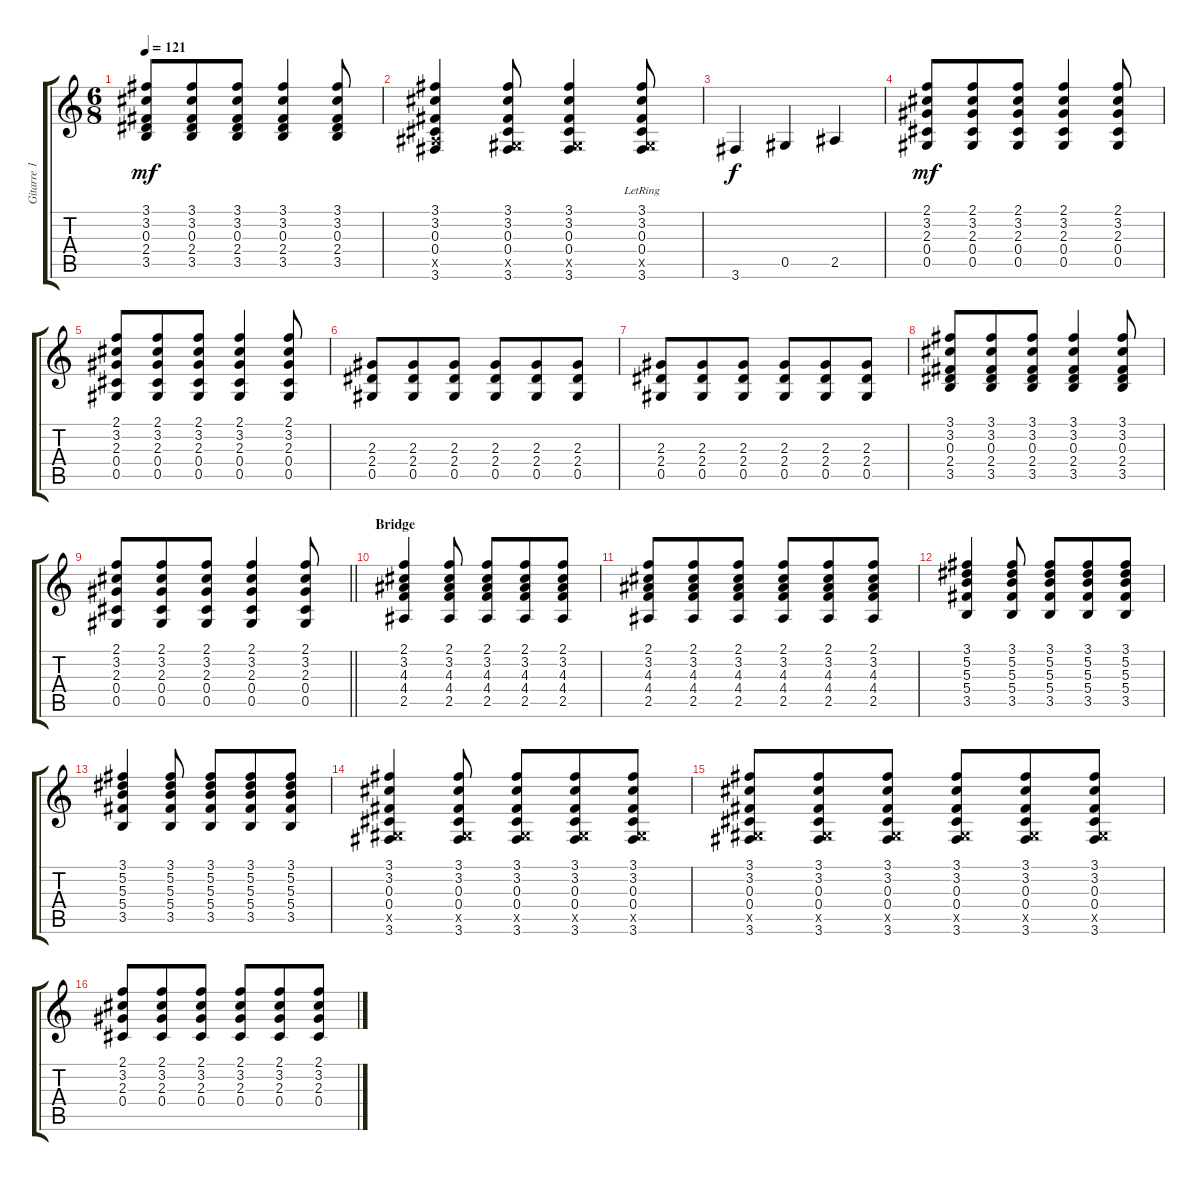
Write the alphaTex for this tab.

\track ("Gitarre 1" "Gitarre 1") {instrument distortionguitar}
\staff {score tabs}
\tuning (Eb4 Bb3 Gb3 Db3 Ab2 Eb2) {hide}
\ts (6 8)
\tempo 121
\clef g2
\ks c
(3.1 3.2 0.3 2.4 3.5).8{dy mf} (3.1 3.2 0.3 2.4 3.5).8 (3.1 3.2 0.3 2.4 3.5).8 (3.1 3.2 0.3 2.4 3.5).4 (3.1 3.2 0.3 2.4 3.5).8 |
(3.1 3.2 0.3 0.4 2.5{x} 3.6).4 (3.1 3.2 0.3 0.4 0.5{x} 3.6).8 (3.1 3.2 0.3 0.4 0.5{x} 3.6).4 (3.1{lr} 3.2{lr} 0.3{lr} 0.4{lr} 0.5{x} 3.6).8 |
3.6.4{dy f} 0.5.4 2.5.4 |
(2.1 3.2 2.3 0.4 0.5).8{dy mf} (2.1 3.2 2.3 0.4 0.5).8 (2.1 3.2 2.3 0.4 0.5).8 (2.1 3.2 2.3 0.4 0.5).4 (2.1 3.2 2.3 0.4 0.5).8 |
(2.1 3.2 2.3 0.4 0.5).8 (2.1 3.2 2.3 0.4 0.5).8 (2.1 3.2 2.3 0.4 0.5).8 (2.1 3.2 2.3 0.4 0.5).4 (2.1 3.2 2.3 0.4 0.5).8 |
(2.3 2.4 0.5).8 (2.3 2.4 0.5).8 (2.3 2.4 0.5).8 (2.3 2.4 0.5).8 (2.3 2.4 0.5).8 (2.3 2.4 0.5).8 |
(2.3 2.4 0.5).8 (2.3 2.4 0.5).8 (2.3 2.4 0.5).8 (2.3 2.4 0.5).8 (2.3 2.4 0.5).8 (2.3 2.4 0.5).8 |
(3.1 3.2 0.3 2.4 3.5).8 (3.1 3.2 0.3 2.4 3.5).8 (3.1 3.2 0.3 2.4 3.5).8 (3.1 3.2 0.3 2.4 3.5).4 (3.1 3.2 0.3 2.4 3.5).8 |
\barLineRight lightlight
(2.1 3.2 2.3 0.4 0.5).8 (2.1 3.2 2.3 0.4 0.5).8 (2.1 3.2 2.3 0.4 0.5).8 (2.1 3.2 2.3 0.4 0.5).4 (2.1 3.2 2.3 0.4 0.5).8 |
\section ("" "Bridge")
(2.1 3.2 4.3 4.4 2.5).4 (2.1 3.2 4.3 4.4 2.5).8 (2.1 3.2 4.3 4.4 2.5).8 (2.1 3.2 4.3 4.4 2.5).8 (2.1 3.2 4.3 4.4 2.5).8 |
(2.1 3.2 4.3 4.4 2.5).8 (2.1 3.2 4.3 4.4 2.5).8 (2.1 3.2 4.3 4.4 2.5).8 (2.1 3.2 4.3 4.4 2.5).8 (2.1 3.2 4.3 4.4 2.5).8 (2.1 3.2 4.3 4.4 2.5).8 |
(3.1 5.2 5.3 5.4 3.5).4 (3.1 5.2 5.3 5.4 3.5).8 (3.1 5.2 5.3 5.4 3.5).8 (3.1 5.2 5.3 5.4 3.5).8 (3.1 5.2 5.3 5.4 3.5).8 |
(3.1 5.2 5.3 5.4 3.5).4 (3.1 5.2 5.3 5.4 3.5).8 (3.1 5.2 5.3 5.4 3.5).8 (3.1 5.2 5.3 5.4 3.5).8 (3.1 5.2 5.3 5.4 3.5).8 |
(3.1 3.2 0.3 0.4 0.5{x} 3.6).4 (3.1 3.2 0.3 0.4 0.5{x} 3.6).8 (3.1 3.2 0.3 0.4 0.5{x} 3.6).8 (3.1 3.2 0.3 0.4 0.5{x} 3.6).8 (3.1 3.2 0.3 0.4 0.5{x} 3.6).8 |
(3.1 3.2 0.3 0.4 0.5{x} 3.6).8 (3.1 3.2 0.3 0.4 0.5{x} 3.6).8 (3.1 3.2 0.3 0.4 0.5{x} 3.6).8 (3.1 3.2 0.3 0.4 0.5{x} 3.6).8 (3.1 3.2 0.3 0.4 0.5{x} 3.6).8 (3.1 3.2 0.3 0.4 0.5{x} 3.6).8 |
(2.1 3.2 2.3 0.4).8 (2.1 3.2 2.3 0.4).8 (2.1 3.2 2.3 0.4).8 (2.1 3.2 2.3 0.4).8 (2.1 3.2 2.3 0.4).8 (2.1 3.2 2.3 0.4).8
